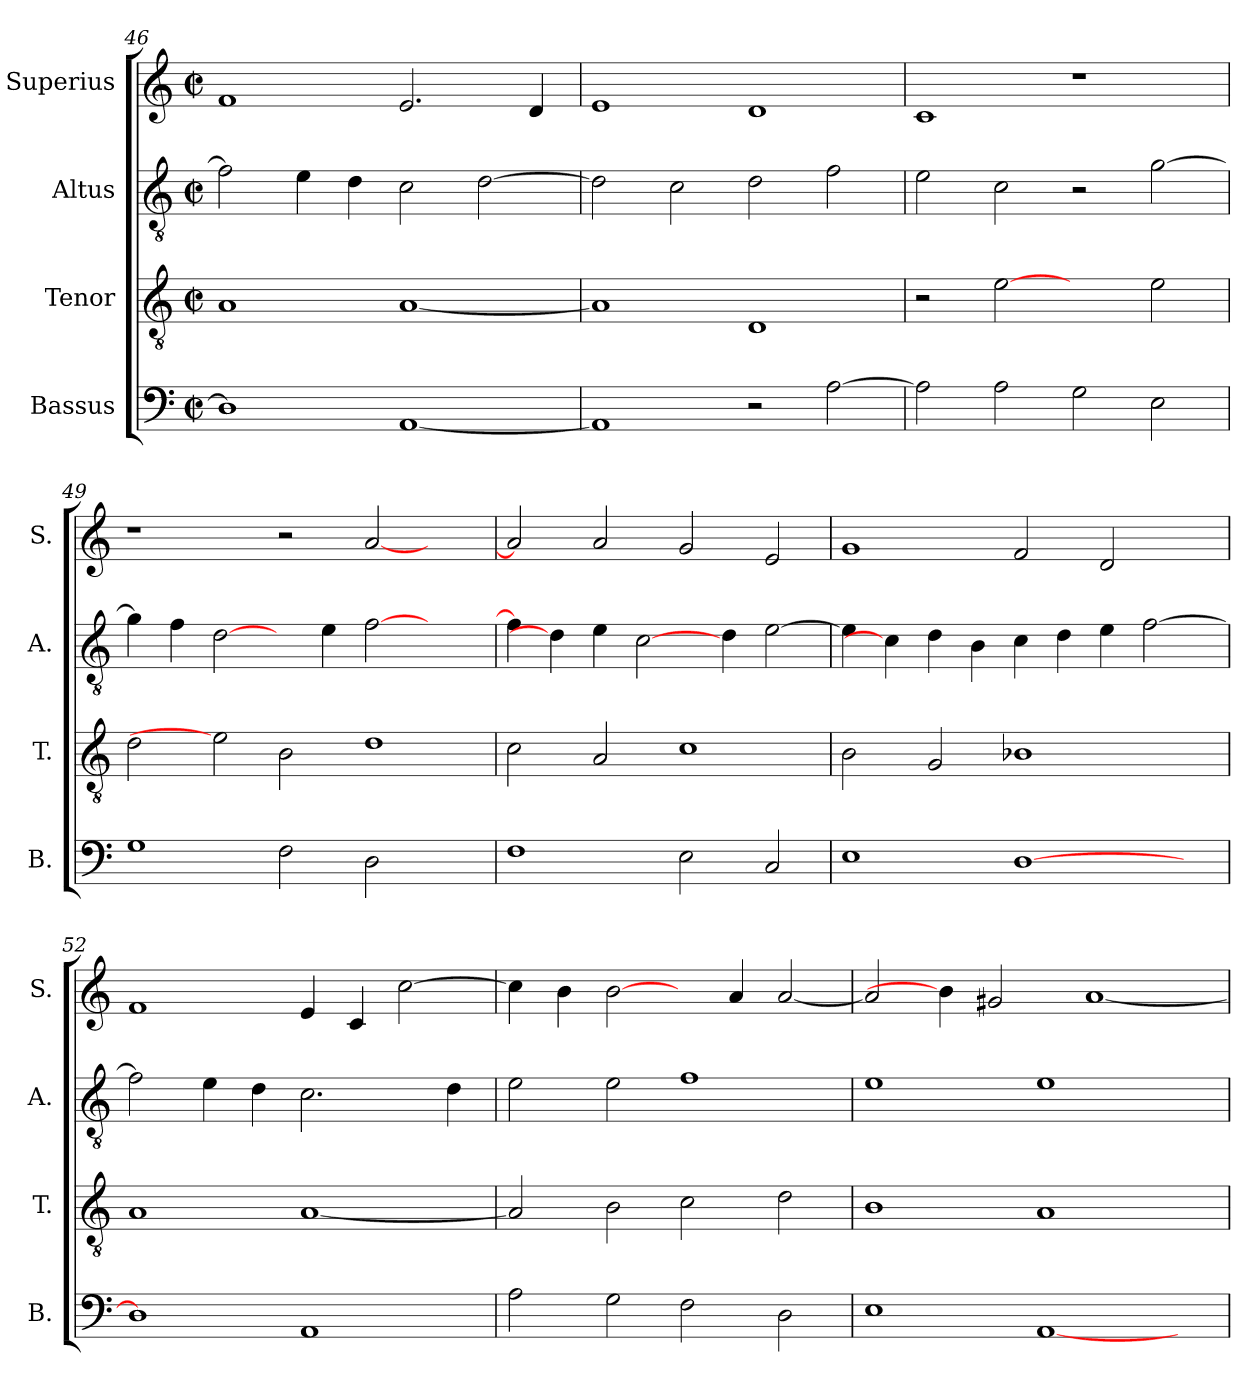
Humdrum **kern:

**kern	**kern	**kern	**kern
*part4	*part3	*part2	*part1
*staff4	*staff3	*staff2	*staff1
*I"Bassus	*I"Tenor	*I"Altus	*I"Superius
*I'B.	*I'T.	*I'A.	*I'S.
*clefF4	*clefGv2	*clefGv2	*clefG2
*	*ITrd7c12	*ITrd7c12	*
*k[]	*k[]	*k[]	*k[]
*C:	*C:	*C:	*C:
*M2/2	*M2/2	*M2/2	*M2/2
*met(c|)	*met(c|)	*met(c|)	*met(c|)
=46	=46	=46	=46
1Di]	1AAi	2Fi\]	1fi
.	.	4Ei\	.
.	.	4Di\	.
[<1AAi	[<1AAi	2Ci\	2.ei/
.	.	[>2Di\	.
.	.	.	4di/
=47	=47	=47	=47
1AAi]	1AAi]	2Di\]	1ei
.	.	2Ci\	.
2r	1DDi	2Di\	1di
[>2Ai\	.	2Fi\	.
=48	=48	=48	=48
2Ai\]	2r	2Ei\	1ci
2Ai\	[2Ei	2Ci\	.
2Gi\	2ryy	2r	1r
2Ei\	2Ei\	[>2Gi\	.
!!LO:LB:g=z
=49	=49	=49	=49
1Gi	2Di\	4Gi\]	1r
.	.	4Fi\	.
.	2Ei]	[2Di\	.
2Fi\	2BBi\	4ryy	2r
.	.	4Ei\	.
2Di\	1Di	[>2Fi\	[<2ai/
2ryy	.	2ryy	2ryy
=50	=50	=50	=50
1Fi	2Ci\	4Fi\]	2ai/]
.	.	4Di\]	.
.	2AAi/	4Ei\	2ai/
.	.	[2Ci\	.
2Ei\	1Ci	.	2gi/
.	.	4Di\	.
2Ci/	.	[>2Ei\	2ei/
=51	=51	=51	=51
1Ei	2BBi\	4Ei\]	1gi
.	.	4Ci\]	.
.	2GGi/	4Di\	.
.	.	4BBi\	.
[>1Di	1BB-Xi	4Ci\	2fi/
.	.	4Di\	.
.	.	4Ei\	2di/
.	.	[>2Fi\	.
4ryy	4ryy	.	4ryy
=52	=52	=52	=52
1Di]	1AAi	2Fi\]	1fi
.	.	4Ei\	.
.	.	4Di\	.
1AAi	[<1AAi	2.Ci\	4ei/
.	.	.	4ci/
.	.	.	[>2cci\
.	.	4Di\	.
!!LO:LB:g=z
=53	=53	=53	=53
2Ai\	2AAi/]	2Ei\	4cci\]
.	.	.	4bi\
2Gi\	2BBi\	2Ei\	[2bi\
2Fi\	2Ci\	1Fi	4ryy
.	.	.	4ai/
2Di\	2Di\	.	[<2ai/
=54	=54	=54	=54
1Ei	1BBi	1Ei	2ai/]
.	.	.	4bi\]
.	.	.	2g#Xi/
[<1AAi	1AAi	1Ei	.
.	.	.	[<1ai
4ryy	4ryy	4ryy	.
=	=	=	=
*-	*-	*-	*-
